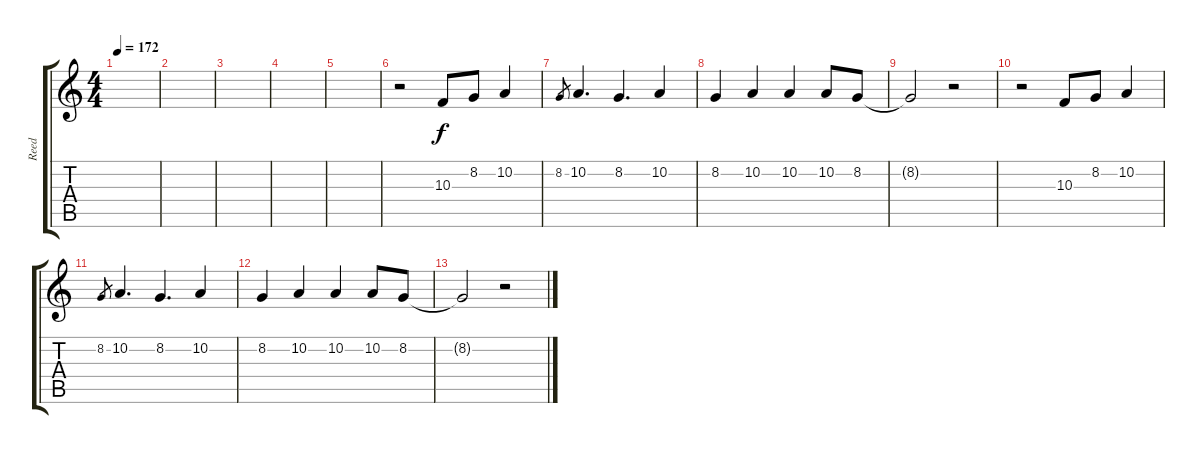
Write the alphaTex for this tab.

\track ("Reed" "Reed") {instrument altosax}
\staff {score tabs}
\tuning (E4 B3 G3 D3 A2 E2) {hide}
\ts (4 4)
\tempo 172
\clef g2
\ks c
|
|
|
|
|
r.2 10.3.8 8.2.8 10.2.4 |
8.2.8{gr} 10.2.4{d} 8.2.4{d} 10.2.4 |
8.2.4 10.2.4 10.2.4 10.2.8 8.2.8 |
8.2{t}.2 r.2 |
r.2 10.3.8 8.2.8 10.2.4 |
8.2.8{gr} 10.2.4{d} 8.2.4{d} 10.2.4 |
8.2.4 10.2.4 10.2.4 10.2.8 8.2.8 |
8.2{t}.2 r.2
